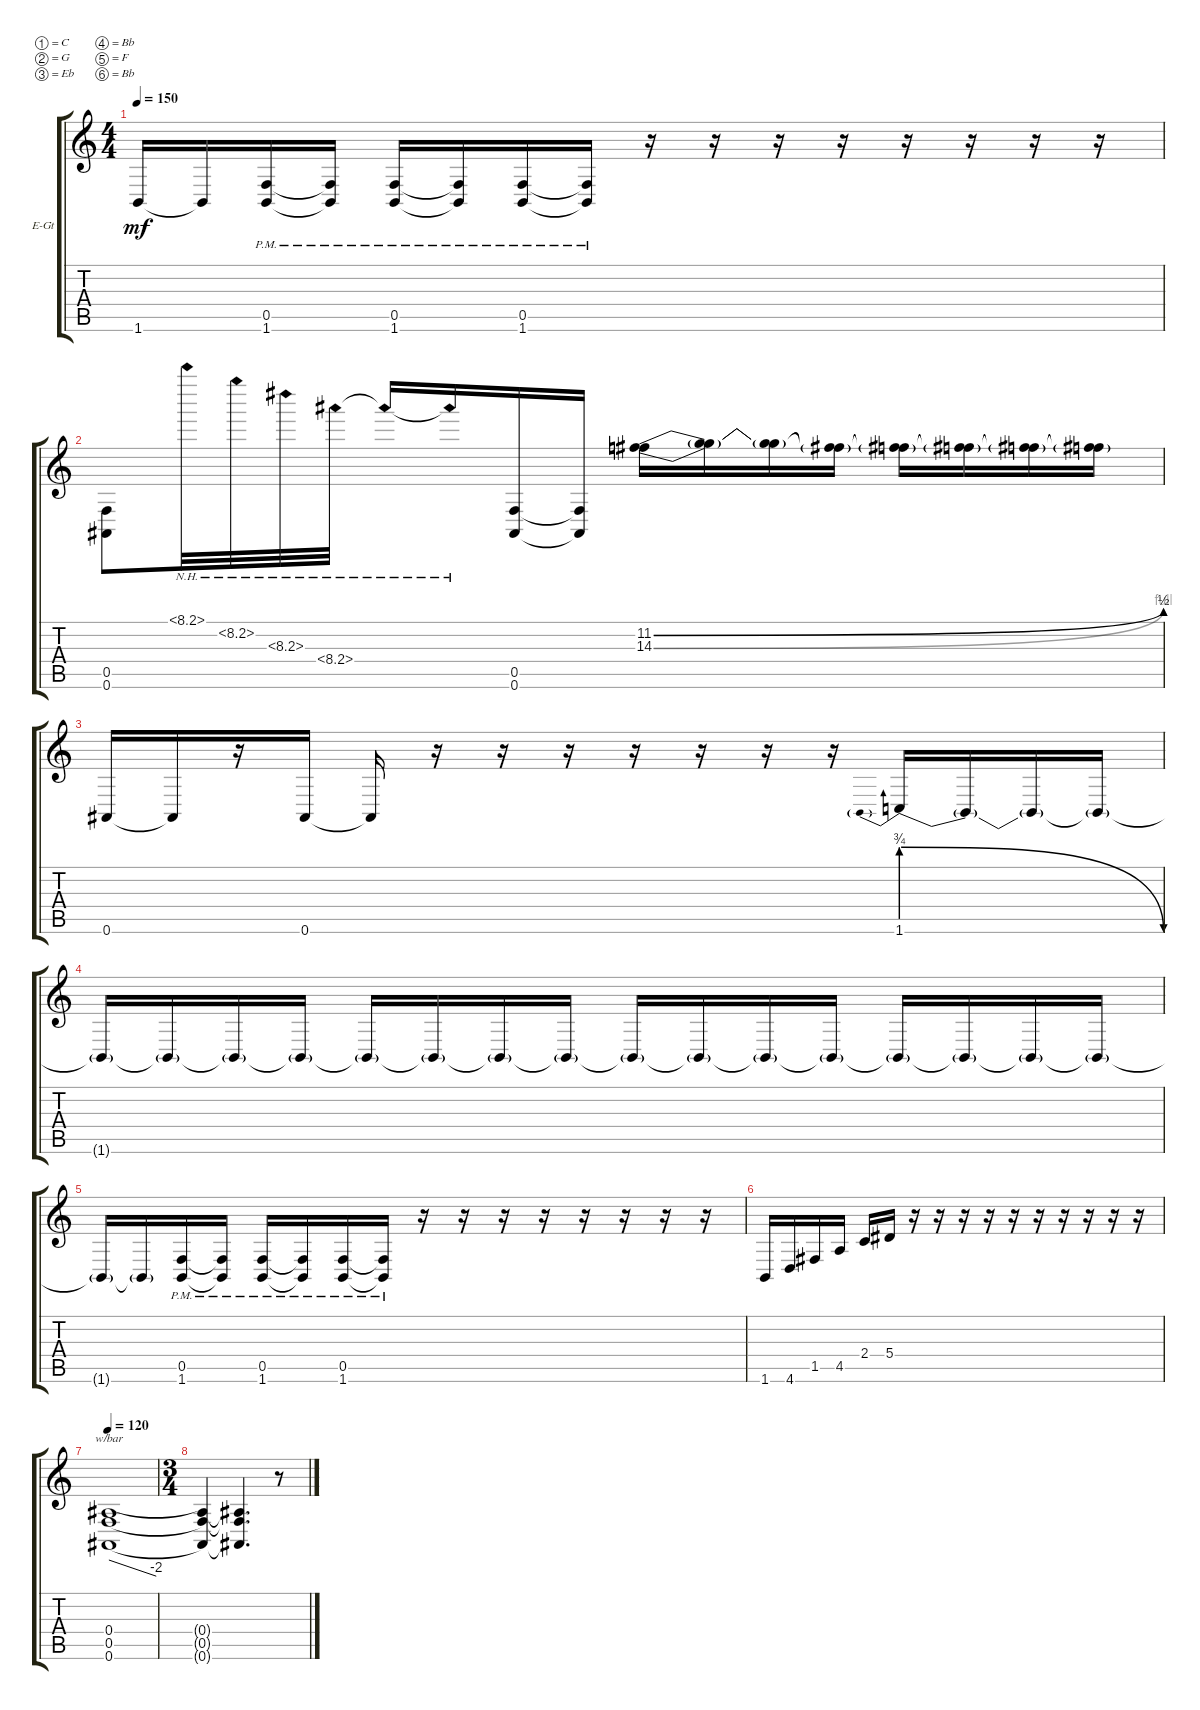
\defaultSystemsLayout 4
\bracketExtendMode groupsimilarinstruments
\firstSystemTrackNameOrientation horizontal
\otherSystemsTrackNameOrientation horizontal
\track ("Electric Guitar" "E-Gt") {instrument distortionguitar}
\staff {score tabs}
\tuning (C4 G3 Eb3 Bb2 F2 Bb1)
\ts (4 4)
\tempo 150
\clef g2
\ks c
1.6{t}.16{dy mf} 1.6{t}.16 (1.6{pm} 0.5{pm}).16 (1.6{pm t} 0.5{pm t}).16 (1.6{pm} 0.5{pm}).16 (1.6{pm t} 0.5{pm t}).16 (1.6{pm} 0.5{pm}).16 (0.5{pm t} 1.6{pm t}).16 r.16 r.16 r.16 r.16 r.16 r.16 r.16 r.16 |
(0.5 0.6).8 8.1{nh}.32 8.2{nh}.32 8.3{nh}.32 8.4{nh}.32 8.4{nh t}.16 8.4{nh t}.16 (0.6 0.5).16 (0.5{t} 0.6{t}).16 (11.2{be (bend 0 0 60 2)} 14.3{be (bend 0 0 60 4)}).16 (14.3{t} 11.2{t}).16 (14.3{t} 11.2{t}).16 (14.3{t} 11.2{t}).16 (14.3{t} 11.2{t}).16 (14.3{t} 11.2{t}).16 (14.3{t} 11.2{t}).16 (14.3{t} 11.2{t}).16 |
0.6.16 0.6{t}.16 r.16 0.6.16 0.6{t}.16 r.16 r.16 r.16 r.16 r.16 r.16 r.16 1.6{be (prebendrelease 0 3 59.4 0)}.16 1.6{t}.16 1.6{t}.16 1.6{t}.16 |
1.6{t}.16 1.6{t}.16 1.6{t}.16 1.6{t}.16 1.6{t}.16 1.6{t}.16 1.6{t}.16 1.6{t}.16 1.6{t}.16 1.6{t}.16 1.6{t}.16 1.6{t}.16 1.6{t}.16 1.6{t}.16 1.6{t}.16 1.6{t}.16 |
1.6{t}.16 1.6{t}.16 (1.6{pm} 0.5{pm}).16 (1.6{pm t} 0.5{pm t}).16 (1.6{pm} 0.5{pm}).16 (1.6{pm t} 0.5{pm t}).16 (1.6{pm} 0.5{pm}).16 (0.5{pm t} 1.6{pm t}).16 r.16 r.16 r.16 r.16 r.16 r.16 r.16 r.16 |
1.6.16 4.6.16 1.5.16 4.5.16 2.4.16 5.4.16 r.16 r.16 r.16 r.16 r.16 r.16 r.16 r.16 r.16 r.16 |
\tempo 120
(0.4 0.5 0.6).1{tbe (dive default 0 0 59.4 -8)} |
\ts (3 4)
(0.4{t} 0.5{t} 0.6{t}).4 (0.5{t} 0.4{t} 0.6{t}).4{d} r.8
